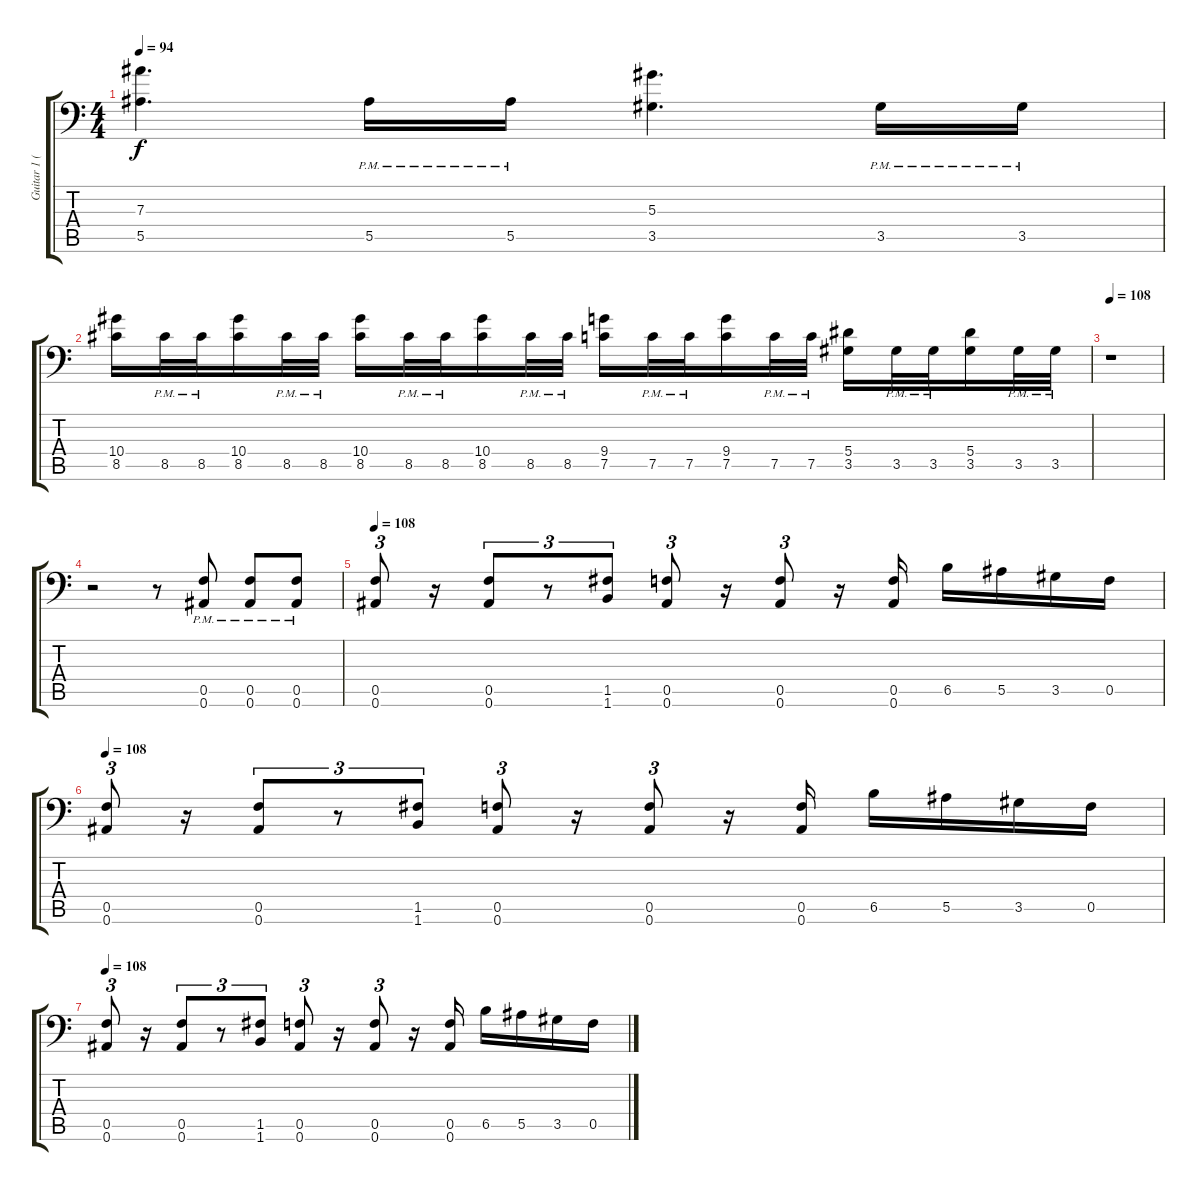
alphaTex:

\track ("Guitar 1 (Right)" "Guitar 1 (") {instrument distortionguitar}
\staff {score tabs}
\tuning (C4 G3 Eb3 Bb2 F2 Bb1) {hide}
\ts (4 4)
\tempo 94
\clef f4
\ks c
(7.3 5.5).4{d dy f} 5.5{pm}.16 5.5{pm}.16 (5.3 3.5).4{d} 3.5{pm}.16 3.5{pm}.16 |
(10.4 8.5).16 8.5{pm}.32 8.5{pm}.32 (10.4 8.5).16 8.5{pm}.32 8.5{pm}.32 (10.4 8.5).16 8.5{pm}.32 8.5{pm}.32 (10.4 8.5).16 8.5{pm}.32 8.5{pm}.32 (9.4 7.5).16 7.5{pm}.32 7.5{pm}.32 (9.4 7.5).16 7.5{pm}.32 7.5{pm}.32 (5.4 3.5).16 3.5{pm}.32 3.5{pm}.32 (5.4 3.5).16 3.5{pm}.32 3.5{pm}.32 |
\tempo 108
r.1 |
r.2 r.8 (0.5{pm} 0.6{pm}).8 (0.5{pm} 0.6{pm}).8 (0.5{pm} 0.6{pm}).8 |
\tempo 108
(0.5 0.6).8{tu (3 2)} r.16 (0.5 0.6).8{tu (3 2)} r.8{tu (3 2)} (1.5 1.6).8{tu (3 2)} (0.5 0.6).8{tu (3 2)} r.16 (0.5 0.6).8{tu (3 2)} r.16 (0.5 0.6).16 6.5.16 5.5.16 3.5.16 0.5.16 |
\tempo 108
(0.5 0.6).8{tu (3 2)} r.16 (0.5 0.6).8{tu (3 2)} r.8{tu (3 2)} (1.5 1.6).8{tu (3 2)} (0.5 0.6).8{tu (3 2)} r.16 (0.5 0.6).8{tu (3 2)} r.16 (0.5 0.6).16 6.5.16 5.5.16 3.5.16 0.5.16 |
\tempo 108
(0.5 0.6).8{tu (3 2)} r.16 (0.5 0.6).8{tu (3 2)} r.8{tu (3 2)} (1.5 1.6).8{tu (3 2)} (0.5 0.6).8{tu (3 2)} r.16 (0.5 0.6).8{tu (3 2)} r.16 (0.5 0.6).16 6.5.16 5.5.16 3.5.16 0.5.16
